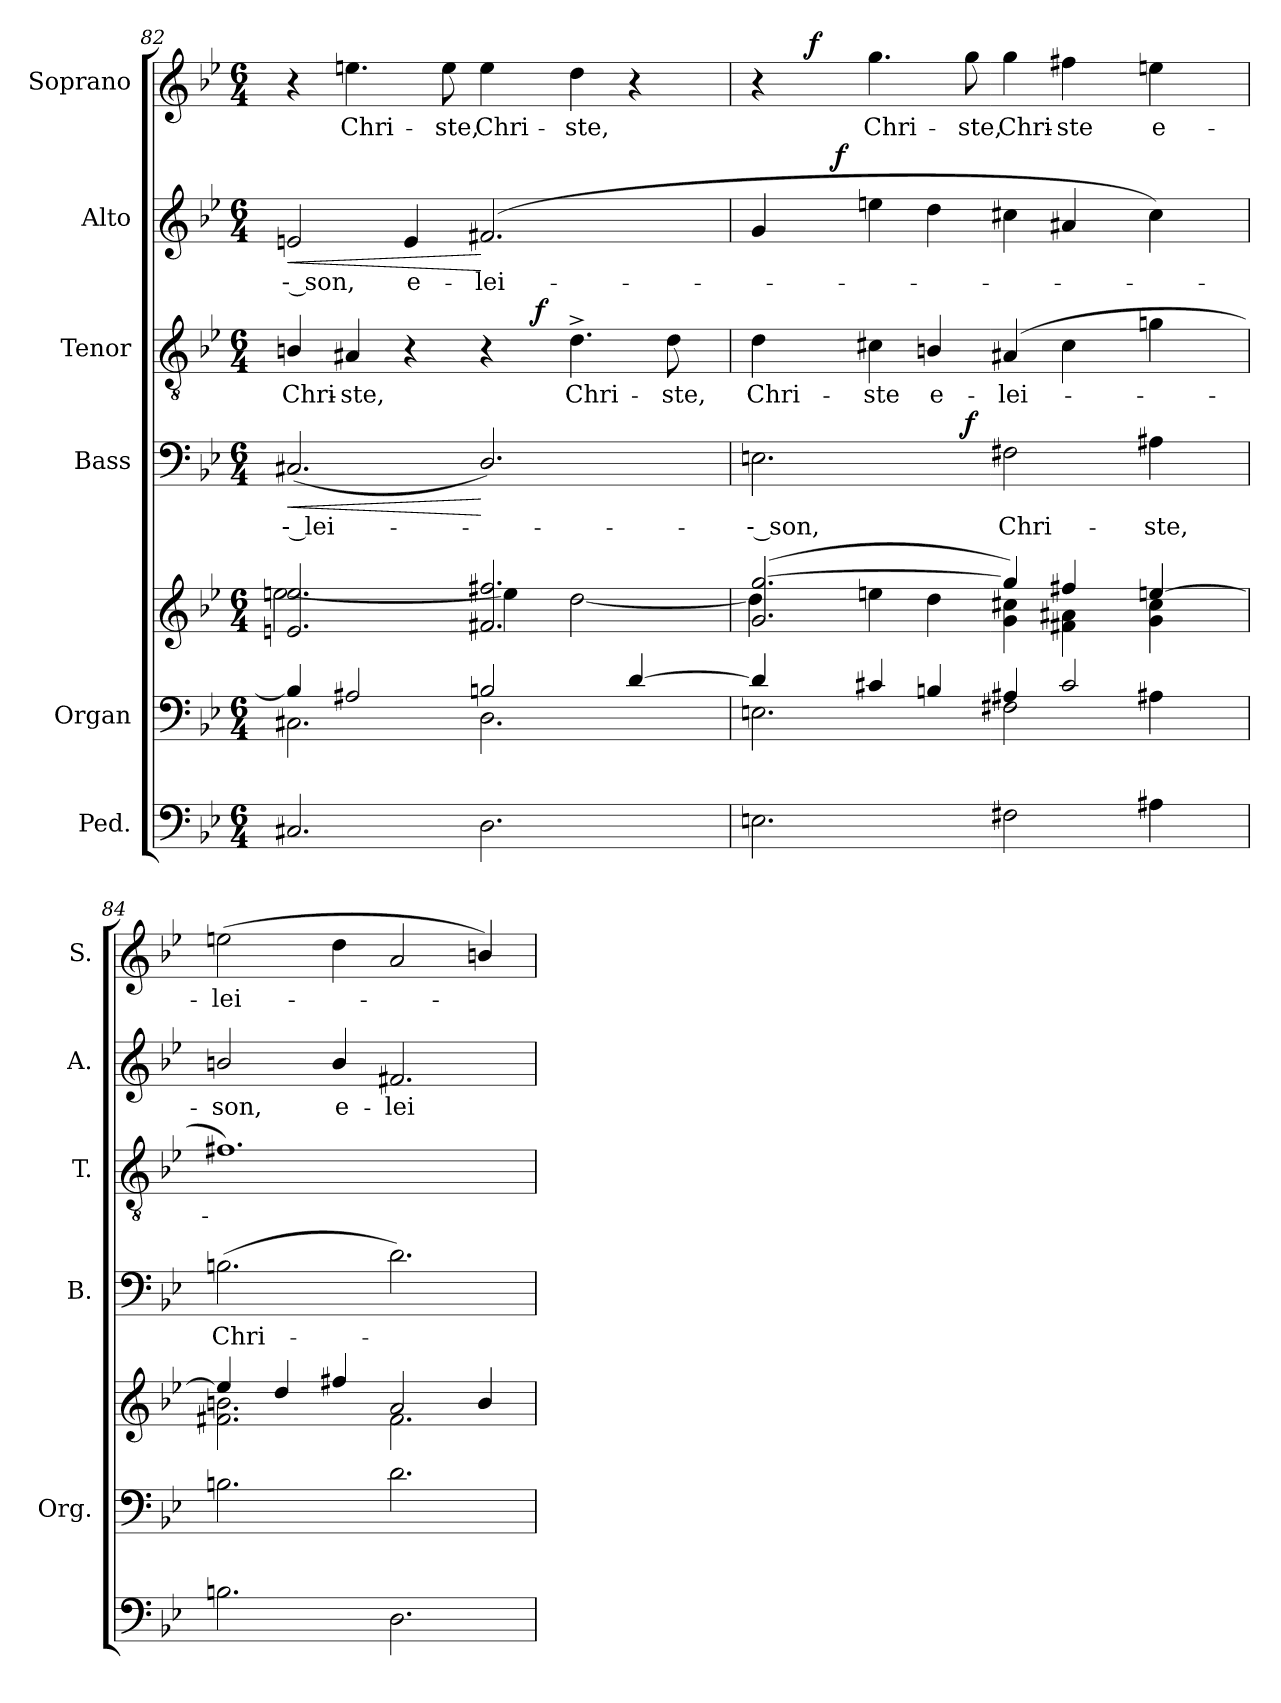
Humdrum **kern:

**kern	**kern	**kern	**kern	**text	**dynam	**kern	**text	**dynam	**kern	**text	**dynam	**kern	**text	**dynam
*part6	*part5	*part5	*part4	*part4	*part4	*part3	*part3	*part3	*part2	*part2	*part2	*part1	*part1	*part1
*staff7	*staff6	*staff5	*staff4	*staff4	*staff4	*staff3	*staff3	*staff3	*staff2	*staff2	*staff2	*staff1	*staff1	*staff1
*I"Ped.	*I"Organ	*	*I"Bass	*	*	*I"Tenor	*	*	*I"Alto	*	*	*I"Soprano	*	*
*	*I'Org.	*	*I'B.	*	*	*I'T.	*	*	*I'A.	*	*	*I'S.	*	*
!!LO:LB:g=z
*clefF4	*clefF4	*clefG2	*clefF4	*	*	*clefGv2	*	*	*clefG2	*	*	*clefG2	*	*
*	*	*	*	*	*	*ITrd7c12	*	*	*	*	*	*	*	*
*k[b-e-]	*k[b-e-]	*k[b-e-]	*k[b-e-]	*	*	*k[b-e-]	*	*	*k[b-e-]	*	*	*k[b-e-]	*	*
*B-:	*B-:	*B-:	*B-:	*	*	*B-:	*	*	*B-:	*	*	*B-:	*	*
*M6/4	*M6/4	*M6/4	*M6/4	*	*	*M6/4	*	*	*M6/4	*	*	*M6/4	*	*
=82	=82	=82	=82	=82	=82	=82	=82	=82	=82	=82	=82	=82	=82	=82
*	*^	*^	*	*	*	*	*	*	*	*	*	*	*	*
!	!	!	!	!	!	!LO:LY:b:color=#000000	!LO:HP:b	!	!	!	!	!	!	!	!	!
!	!	!	!	!	!	!	!	!	!LO:LY:b:color=#000000	!	!	!	!	!	!	!
!	!	!	!	!	!	!	!	!	!	!	!	!LO:LY:b:color=#000000	!LO:HP:b	!	!	!
*	*	*	*	*	*	*	*	*^	*	*	*	*	*	*	*	*
2.C#Xi/	4Bi/]	2.C#Xi\	2.eni/ 2.eeni	[2.eei\	(2.C#Xi/	-- lei-	<	4BBni/	2ryy	Chri-	.	2eni/	-- son,	<	4r	.	.
!	!	!	!	!	!	!	!	!	!	!LO:LY:b:color=#000000	!	!	!	!	!	!	!
!	!	!	!	!	!	!	!	!	!	!	!	!	!	!	!	!LO:LY:b:color=#000000	!
.	2A#Xi/	.	.	.	.	.	.	4AA#Xi/	.	-ste,	.	.	.	.	4.eeni\	Chri-	.
!	!	!	!	!	!	!	!	!	!	!	!	!	!LO:LY:b:color=#000000	!	!	!	!
.	.	.	.	.	.	.	.	4r	4ryy	.	.	4ei/	e-	.	.	.	.
!	!	!	!	!	!	!	!	!	!	!	!	!	!	!	!	!LO:LY:b:color=#000000	!
.	.	.	.	.	.	.	.	.	.	.	.	.	.	.	8eei\	-ste,	.
!	!	!	!	!	!	!	!	!	!	!	!	!	!LO:LY:b:color=#000000	!	!	!	!
!	!	!	!	!	!	!	!	!	!	!	!	!	!	!	!	!LO:LY:b:color=#000000	!
2.Di\	2Bni/	2.Di\	2.f#Xi/ 2.ff#Xi	4eei\]	2.Di/)	.	[	4r	8ryy	.	.	(2.f#Xi/	-lei-	[	4eei\	Chri-	.
.	.	.	.	.	.	.	.	.	64ryy	.	.	.	.	.	.	.	.
.	.	.	.	.	.	.	.	.	256.ryy	.	.	.	.	.	.	.	.
.	.	.	.	.	.	.	.	.	2ryy	.	f	.	.	.	.	.	.
!	!	!	!	!	!	!	!	!	!	!LO:LY:b:color=#000000	!	!	!	!	!	!	!
!	!	!	!	!	!	!	!	!	!	!	!	!	!	!	!	!LO:LY:b:color=#000000	!
.	.	.	.	[2ddi\	.	.	.	4.D^i\	.	Chri-	.	.	.	.	4ddi\	-ste,	.
.	[4di/	.	.	.	.	.	.	.	.	.	.	.	.	.	4r	.	.
!	!	!	!	!	!	!	!	!	!	!LO:LY:b:color=#000000	!	!	!	!	!	!	!
.	.	.	.	.	.	.	.	8Di\	.	-ste,	.	.	.	.	.	.	.
.	.	.	.	.	.	.	.	.	16ryy	.	.	.	.	.	.	.	.
.	.	.	.	.	.	.	.	.	32ryy	.	.	.	.	.	.	.	.
.	.	.	.	.	.	.	.	.	128ryy	.	.	.	.	.	.	.	.
.	.	.	.	.	.	.	.	.	512ryy	.	.	.	.	.	.	.	.
*	*	*	*	*	*	*	*	*v	*v	*	*	*	*	*	*	*	*
=83	=83	=83	=83	=83	=83	=83	=83	=83	=83	=83	=83	=83	=83	=83	=83	=83
*	*	*	*	*	*	*	*	*^	*	*	*	*	*	*	*	*
!	!	!	!	!	!	!LO:LY:b:color=#000000	!	!	!	!	!	!	!	!	!	!	!
*	*	*	*	*	*	*	*	*v	*v	*	*	*	*	*	*	*	*
*	*	*	*	*	*	*	*	*^	*	*	*	*	*	*	*	*
!	!	!	!	!	!	!	!	!	!	!LO:LY:b:color=#000000	!	!	!	!	!	!	!
*	*	*	*	*	*^	*	*	*v	*v	*	*	*^	*	*	*^	*	*
2.Eni\	4di/]	2.Eni\	(2.gi/ [2.ggi	4ddi\]	2.Eni\	2ryy	-- son,	.	4Di\	Chri-	.	4gi/	8ryy	.	.	4r	16ryy	.	.
.	.	.	.	.	.	.	.	.	.	.	.	.	.	.	.	.	32ryy	.	.
.	.	.	.	.	.	.	.	.	.	.	.	.	.	.	.	.	64...ryy	.	.
.	.	.	.	.	.	.	.	.	.	.	.	.	.	.	.	.	1ryy	.	f
.	.	.	.	.	.	.	.	.	.	.	.	.	64ryy	.	.	.	.	.	.
.	.	.	.	.	.	.	.	.	.	.	.	.	128ryy	.	.	.	.	.	.
.	.	.	.	.	.	.	.	.	.	.	.	.	256ryy	.	.	.	.	.	.
.	.	.	.	.	.	.	.	.	.	.	.	.	1024ryy	.	.	.	.	.	.
.	.	.	.	.	.	.	.	.	.	.	.	.	1ryy	.	f	.	.	.	.
!	!	!	!	!	!	!	!	!	!	!LO:LY:b:color=#000000	!	!	!	!	!	!	!	!	!
!	!	!	!	!	!	!	!	!	!	!	!	!	!	!	!	!	!	!LO:LY:b:color=#000000	!
.	4c#Xi/	.	.	4eeni\	.	.	.	.	4C#Xi\	-ste	.	4eeni\	.	.	.	4.ggi\	.	Chri-	.
!	!	!	!	!	!	!	!	!	!	!LO:LY:b:color=#000000	!	!	!	!	!	!	!	!	!
.	4Bni/	.	.	4ddi\	.	8ryy	.	.	4BBni/	e-	.	4ddi\	.	.	.	.	.	.	.
!	!	!	!	!	!	!	!	!	!	!	!	!	!	!	!	!	!	!LO:LY:b:color=#000000	!
.	.	.	.	.	.	2..ryy	.	f	.	.	.	.	.	.	.	8ggi\	.	-ste,	.
!	!	!	!	!	!	!	!LO:LY:b:color=#000000	!	!	!	!	!	!	!	!	!	!	!	!
!	!	!	!	!	!	!	!	!	!	!LO:LY:b:color=#000000	!	!	!	!	!	!	!	!	!
!	!	!	!	!	!	!	!	!	!	!	!	!	!	!	!	!	!	!LO:LY:b:color=#000000	!
2F#Xi\	4A#Xi/	2F#Xi\	4ggi/])	4gi\ 4cc#Xi	2F#Xi\	.	Chri-	.	(4AA#Xi/	-lei-	.	4cc#Xi\	.	.	.	4ggi\	.	Chri-	.
!	!	!	!	!	!	!	!	!	!	!	!	!	!	!	!	!	!	!LO:LY:b:color=#000000	!
.	2c#i/	.	4ff#Xi/	4f#Xi\ 4a#Xi	.	.	.	.	4C#i\	.	.	4a#Xi/	.	.	.	4ff#Xi\	.	-ste	.
.	.	.	.	.	.	.	.	.	.	.	.	.	.	.	.	.	4ryy	.	.
.	.	.	.	.	.	.	.	.	.	.	.	.	4ryy	.	.	.	.	.	.
!	!	!	!	!	!	!	!LO:LY:b:color=#000000	!	!	!	!	!	!	!	!	!	!	!	!
!	!	!	!	!	!	!	!	!	!	!	!	!	!	!	!	!	!	!LO:LY:b:color=#000000	!
4A#Xi\	.	4A#Xi\	[4eeni/	4gi\ 4cc#i	4A#Xi\	.	-ste,	.	4Gni\	.	.	4cc#i\)	.	.	.	4eeni\	.	e-	.
.	.	.	.	.	.	.	.	.	.	.	.	.	.	.	.	.	8ryy	.	.
.	.	.	.	.	.	.	.	.	.	.	.	.	16ryy	.	.	.	.	.	.
.	.	.	.	.	.	.	.	.	.	.	.	.	32ryy	.	.	.	.	.	.
.	.	.	.	.	.	.	.	.	.	.	.	.	512.ryy	.	.	.	.	.	.
.	.	.	.	.	.	.	.	.	.	.	.	.	.	.	.	.	512ryy	.	.
*	*	*	*	*	*	*	*	*	*	*	*	*v	*v	*	*	*	*	*	*
*	*v	*v	*	*	*v	*v	*	*	*	*	*	*	*	*	*v	*v	*	*
=84	=84	=84	=84	=84	=84	=84	=84	=84	=84	=84	=84	=84	=84	=84	=84
*	*^	*	*	*^	*	*	*	*	*	*^	*	*	*^	*	*
!	!	!	!	!	!	!	!LO:LY:b:color=#000000	!	!	!	!	!	!	!	!	!	!	!	!
*	*	*	*	*	*	*	*	*	*	*	*	*v	*v	*	*	*	*	*	*
*	*v	*v	*	*	*v	*v	*	*	*	*	*	*	*	*	*v	*v	*	*
*	*^	*	*	*^	*	*	*	*	*	*^	*	*	*^	*	*
!	!	!	!	!	!	!	!	!	!	!	!	!	!	!LO:LY:b:color=#000000	!	!	!	!	!
*	*	*	*	*	*	*	*	*	*	*	*	*v	*v	*	*	*	*	*	*
*	*v	*v	*	*	*v	*v	*	*	*	*	*	*	*	*	*v	*v	*	*
*	*^	*	*	*^	*	*	*	*	*	*^	*	*	*^	*	*
!	!	!	!	!	!	!	!	!	!	!	!	!	!	!	!	!	!	!LO:LY:b:color=#000000	!
*	*	*	*	*	*	*	*	*	*	*	*	*v	*v	*	*	*	*	*	*
*	*v	*v	*	*	*v	*v	*	*	*	*	*	*	*	*	*v	*v	*	*
2.Bni\	2.Bni\	4eei/]	2.f#Xi\ 2.bni	(2.Bni\	Chri-	.	1.F#Xi)	.	.	2bni/	-son,	.	(2eeni\	-lei-	.
.	.	4ddi/	.	.	.	.	.	.	.	.	.	.	.	.	.
!	!	!	!	!	!	!	!	!	!	!	!LO:LY:b:color=#000000	!	!	!	!
.	.	4ff#Xi/	.	.	.	.	.	.	.	4bi/	e-	.	4ddi\	.	.
!	!	!	!	!	!	!	!	!	!	!	!LO:LY:b:color=#000000	!	!	!	!
2.Di\	2.di\	2ai/	2.f#i\	2.di\)	.	.	.	.	.	2.f#Xi/	-lei-	.	2ai/	.	.
.	.	4bi/	.	.	.	.	.	.	.	.	.	.	4bni/)	.	.
*	*	*v	*v	*	*	*	*	*	*	*	*	*	*	*	*
=	=	=	=	=	=	=	=	=	=	=	=	=	=	=
*-	*-	*-	*-	*-	*-	*-	*-	*-	*-	*-	*-	*-	*-	*-
